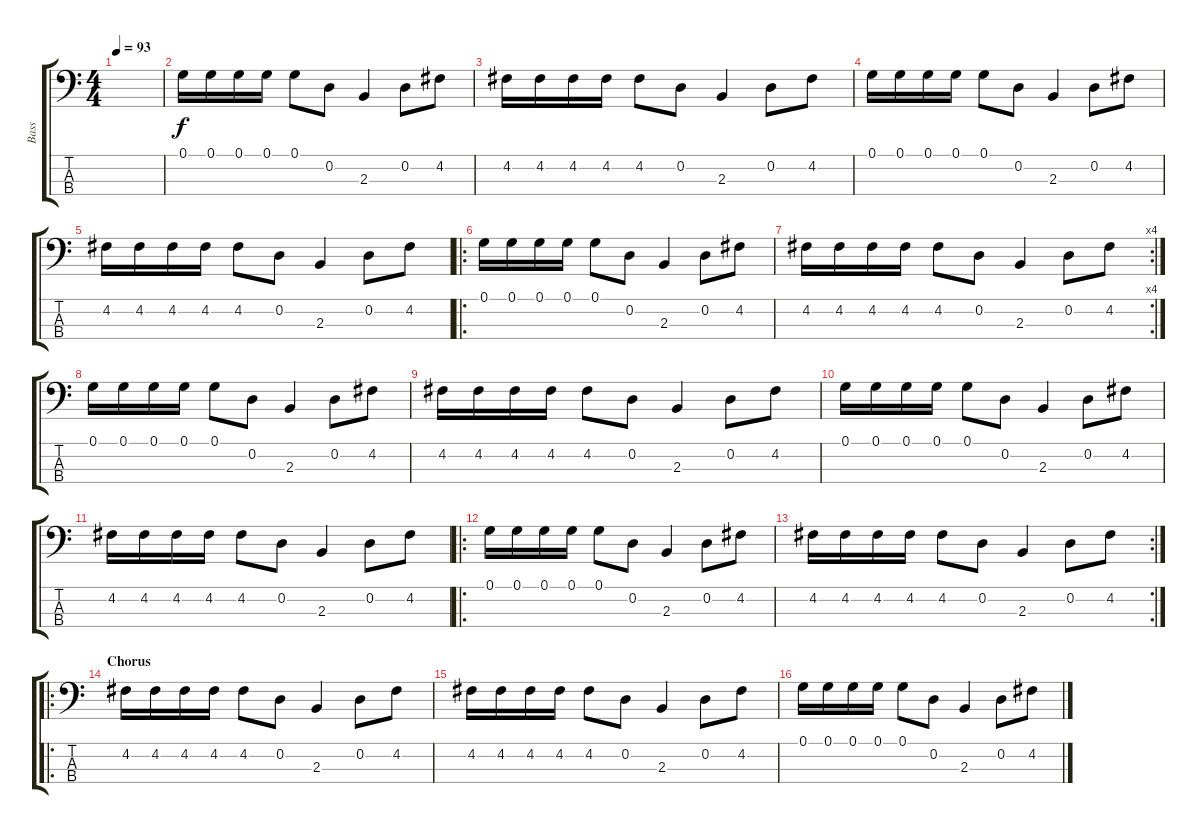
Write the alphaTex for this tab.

\track ("Bass" "Bass") {instrument electricbassfinger}
\staff {score tabs}
\tuning (G2 D2 A1 E1) {hide}
\ts (4 4)
\tempo 93
\clef f4
\ks c
|
0.1.16 0.1.16 0.1.16 0.1.16 0.1.8 0.2.8 2.3.4 0.2.8 4.2.8 |
4.2.16 4.2.16 4.2.16 4.2.16 4.2.8 0.2.8 2.3.4 0.2.8 4.2.8 |
0.1.16 0.1.16 0.1.16 0.1.16 0.1.8 0.2.8 2.3.4 0.2.8 4.2.8 |
4.2.16 4.2.16 4.2.16 4.2.16 4.2.8 0.2.8 2.3.4 0.2.8 4.2.8 |
\ro
0.1.16 0.1.16 0.1.16 0.1.16 0.1.8 0.2.8 2.3.4 0.2.8 4.2.8 |
\rc 4
4.2.16 4.2.16 4.2.16 4.2.16 4.2.8 0.2.8 2.3.4 0.2.8 4.2.8 |
0.1.16 0.1.16 0.1.16 0.1.16 0.1.8 0.2.8 2.3.4 0.2.8 4.2.8 |
4.2.16 4.2.16 4.2.16 4.2.16 4.2.8 0.2.8 2.3.4 0.2.8 4.2.8 |
0.1.16 0.1.16 0.1.16 0.1.16 0.1.8 0.2.8 2.3.4 0.2.8 4.2.8 |
4.2.16 4.2.16 4.2.16 4.2.16 4.2.8 0.2.8 2.3.4 0.2.8 4.2.8 |
\ro
0.1.16 0.1.16 0.1.16 0.1.16 0.1.8 0.2.8 2.3.4 0.2.8 4.2.8 |
\rc 2
4.2.16 4.2.16 4.2.16 4.2.16 4.2.8 0.2.8 2.3.4 0.2.8 4.2.8 |
\ro
\section ("" "Chorus")
4.2.16 4.2.16 4.2.16 4.2.16 4.2.8 0.2.8 2.3.4 0.2.8 4.2.8 |
4.2.16 4.2.16 4.2.16 4.2.16 4.2.8 0.2.8 2.3.4 0.2.8 4.2.8 |
0.1.16 0.1.16 0.1.16 0.1.16 0.1.8 0.2.8 2.3.4 0.2.8 4.2.8
